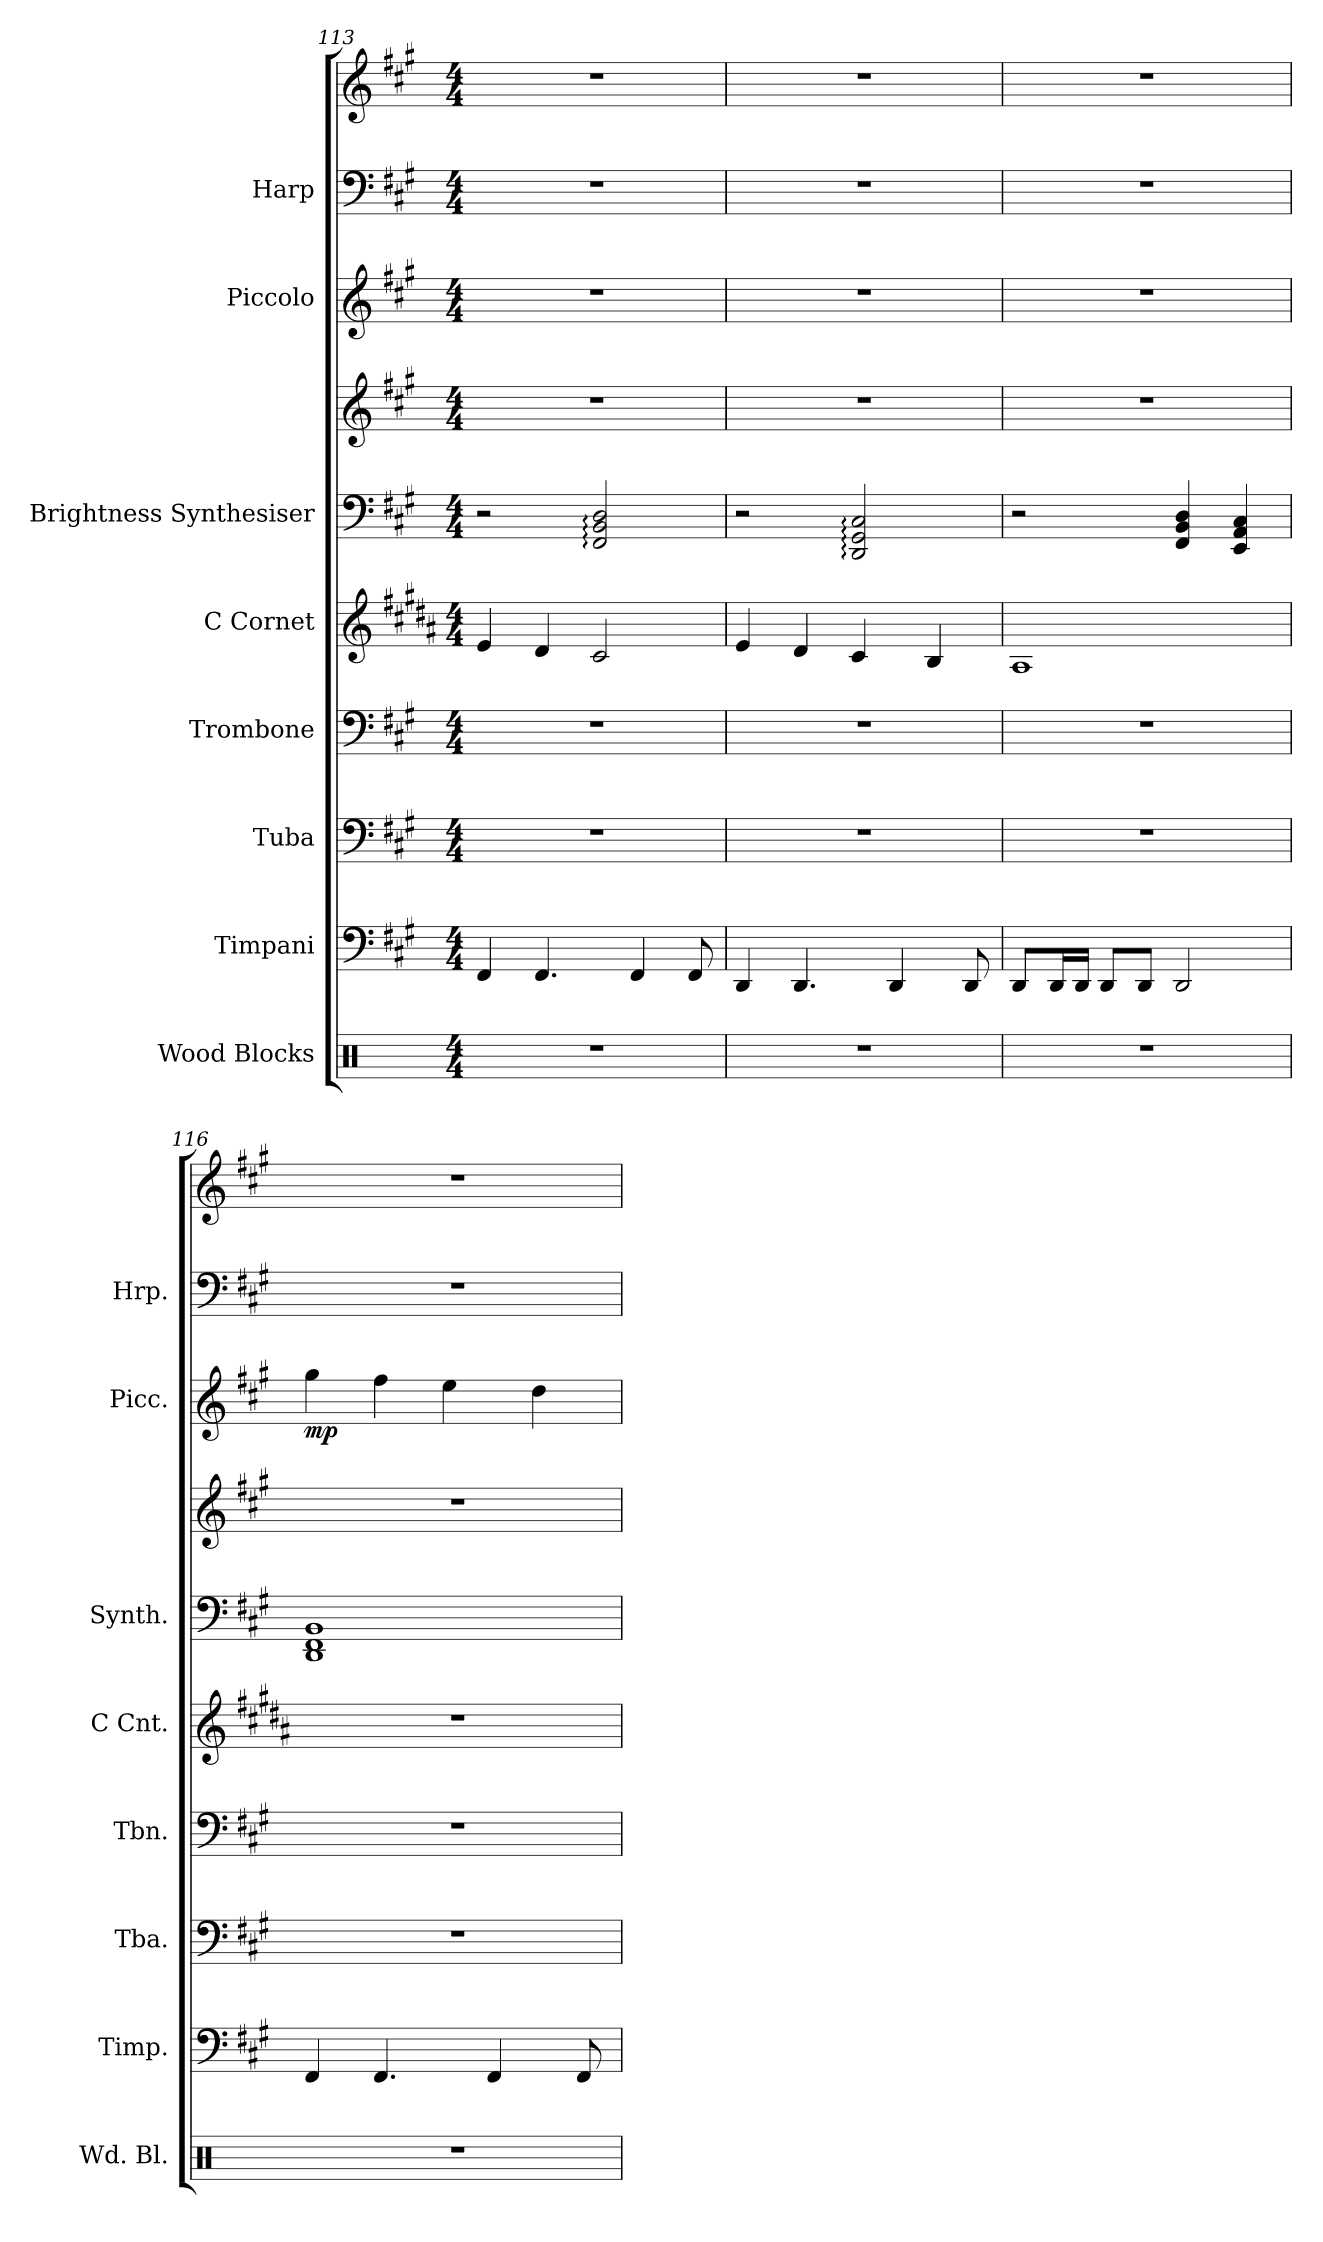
**kern	**kern	**kern	**kern	**kern	**kern	**kern	**kern	**dynam	**kern	**kern
*part8	*part7	*part6	*part5	*part4	*part3	*part3	*part2	*part2	*part1	*part1
*staff10	*staff9	*staff8	*staff7	*staff6	*staff5	*staff4	*staff3	*staff3	*staff2	*staff1
*I"Wood Blocks	*I"Timpani	*I"Tuba	*I"Trombone	*I"C Cornet	*I"Brightness Synthesiser	*	*I"Piccolo	*	*I"Harp	*
*I'Wd. Bl.	*I'Timp.	*I'Tba.	*I'Tbn.	*I'C Cnt.	*I'Synth.	*	*I'Picc.	*	*I'Hrp.	*
*clefX	*clefF4	*clefF4	*clefF4	*clefG2	*clefF4	*clefG2	*clefG2	*	*clefF4	*clefG2
*	*	*	*	*ITrd1c2	*	*	*ITrd-7c-12	*	*	*
*k[]	*k[f#c#g#]	*k[f#c#g#]	*k[f#c#g#]	*k[f#c#g#]	*k[f#c#g#]	*k[f#c#g#]	*k[f#c#g#]	*	*k[f#c#g#]	*k[f#c#g#]
*M4/4	*M4/4	*M4/4	*M4/4	*M4/4	*M4/4	*M4/4	*M4/4	*	*M4/4	*M4/4
=113	=113	=113	=113	=113	=113	=113	=113	=113	=113	=113
1r	4FF#/	1r	1r	4d/	2r	1r	1r	.	1r	1r
.	4.FF#/	.	.	4c#/	.	.	.	.	.	.
.	.	.	.	2B/	2FF#/: 2BB/: 2D/:	.	.	.	.	.
.	4FF#/	.	.	.	.	.	.	.	.	.
.	8FF#/	.	.	.	.	.	.	.	.	.
=114	=114	=114	=114	=114	=114	=114	=114	=114	=114	=114
1r	4DD/	1r	1r	4d/	2r	1r	1r	.	1r	1r
.	4.DD/	.	.	4c#/	.	.	.	.	.	.
.	.	.	.	4B/	2DD/: 2GG#/: 2C#/:	.	.	.	.	.
.	4DD/	.	.	.	.	.	.	.	.	.
.	.	.	.	4A/	.	.	.	.	.	.
.	8DD/	.	.	.	.	.	.	.	.	.
=115	=115	=115	=115	=115	=115	=115	=115	=115	=115	=115
1r	8DD/L	1r	1r	1G#	2r	1r	1r	.	1r	1r
.	16DD/L	.	.	.	.	.	.	.	.	.
.	16DD/JJ	.	.	.	.	.	.	.	.	.
.	8DD/L	.	.	.	.	.	.	.	.	.
.	8DD/J	.	.	.	.	.	.	.	.	.
.	2DD/	.	.	.	4FF#/ 4BB/ 4D/	.	.	.	.	.
.	.	.	.	.	4EE/ 4AA/ 4C#/	.	.	.	.	.
=116	=116	=116	=116	=116	=116	=116	=116	=116	=116	=116
!	!	!	!	!	!	!	!	!LO:DY:b	!	!
1r	4FF#/	1r	1r	1r	1DD 1FF# 1BB	1r	4ggg#\	mp	1r	1r
.	4.FF#/	.	.	.	.	.	4fff#\	.	.	.
.	.	.	.	.	.	.	4eee\	.	.	.
.	4FF#/	.	.	.	.	.	.	.	.	.
.	.	.	.	.	.	.	4ddd\	.	.	.
.	8FF#/	.	.	.	.	.	.	.	.	.
=	=	=	=	=	=	=	=	=	=	=
*-	*-	*-	*-	*-	*-	*-	*-	*-	*-	*-
